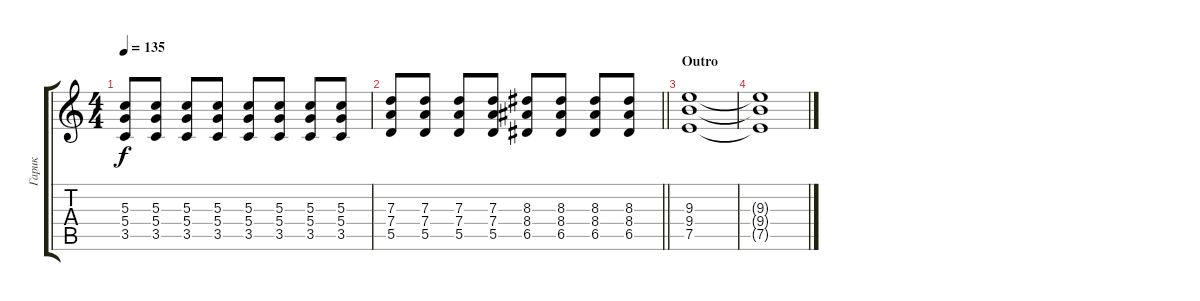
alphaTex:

\track ("Гарик" "Гарик") {instrument distortionguitar}
\staff {score tabs}
\tuning (E4 B3 G3 D3 A2 E2) {hide}
\ts (4 4)
\tempo 135
\clef g2
\ks c
(5.3 5.4 3.5).8{dy f} (5.3 5.4 3.5).8 (5.3 5.4 3.5).8 (5.3 5.4 3.5).8 (5.3 5.4 3.5).8 (5.3 5.4 3.5).8 (5.3 5.4 3.5).8 (5.3 5.4 3.5).8 |
\barLineRight lightlight
(7.3 7.4 5.5).8 (7.3 7.4 5.5).8 (7.3 7.4 5.5).8 (7.3 7.4 5.5).8 (8.3 8.4 6.5).8 (8.3 8.4 6.5).8 (8.3 8.4 6.5).8 (8.3 8.4 6.5).8 |
\section ("" "Outro")
(9.3 9.4 7.5).1 |
(9.3{t} 9.4{t} 7.5{t}).1
